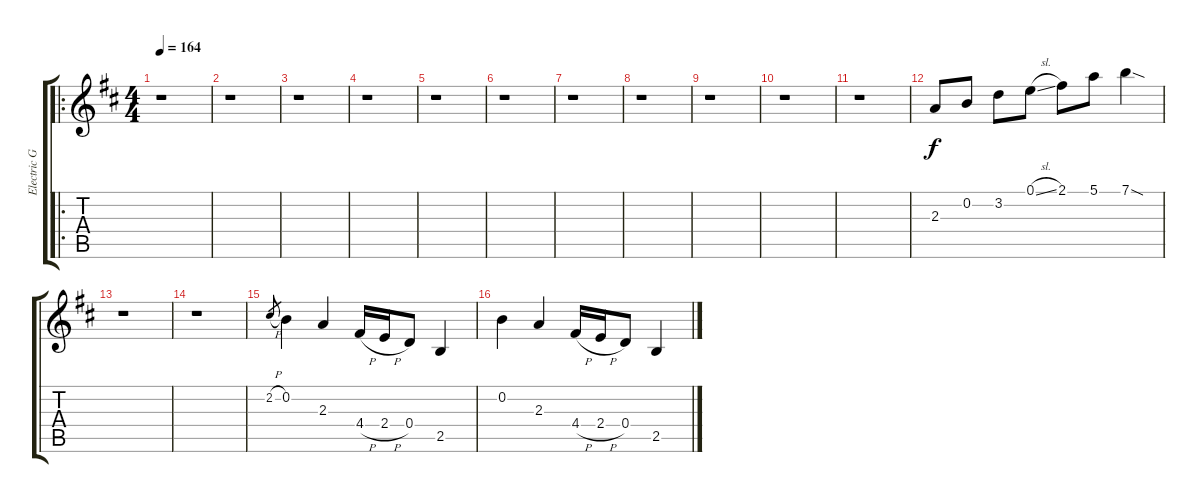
\track ("Electric Guitar 3" "Electric G") {instrument acousticguitarsteel}
\staff {score tabs}
\tuning (E4 B3 G3 D3 A2 D2) {hide}
\ro
\ts (4 4)
\tempo 164
\clef g2
\ks d
r.1{dy f} |
r.1 |
r.1 |
r.1 |
r.1 |
r.1 |
r.1 |
r.1 |
r.1 |
r.1 |
r.1 |
2.3.8 0.2.8 3.2.8 0.1{sl}.8 2.1.8 5.1.8 7.1{sod}.4 |
r.1 |
r.1 |
2.2{h}.8{gr} 0.2.4 2.3.4 4.4{h}.16 2.4{h}.16 0.4.8 2.5.4 |
0.2.4 2.3.4 4.4{h}.16 2.4{h}.16 0.4.8 2.5.4
